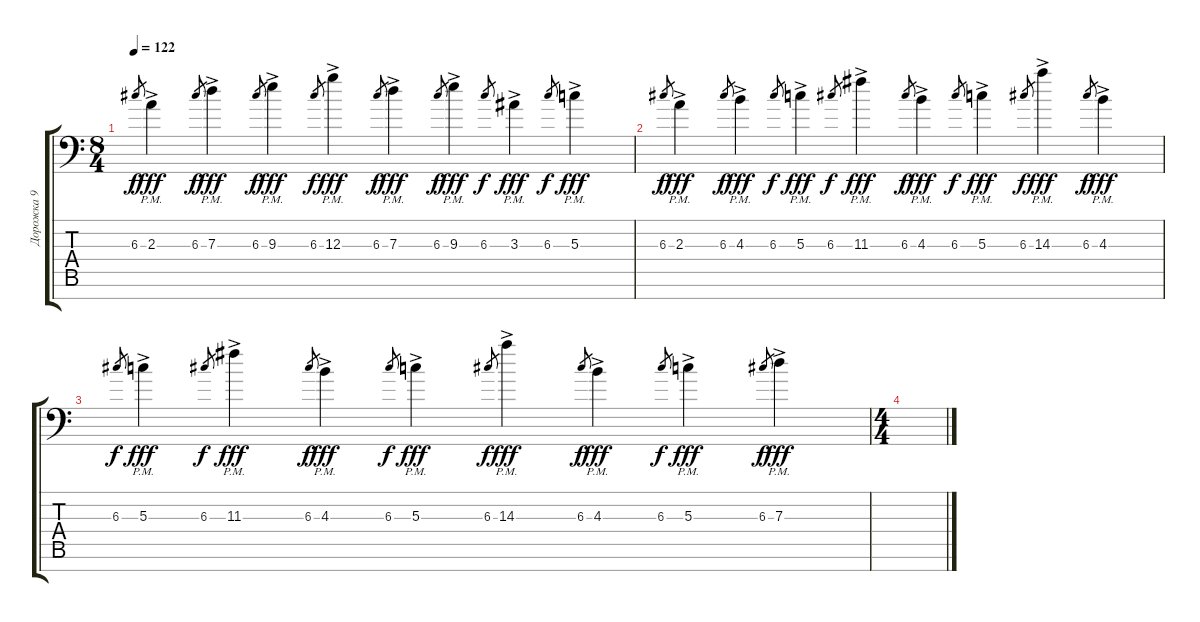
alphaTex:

\track ("Дорожка 9" "Дорожка 9") {instrument distortionguitar}
\staff {score tabs}
\tuning (E4 B3 G3 D3 A2 E2 A1) {hide}
\ts (8 4)
\tempo 122
\clef f4
\ks c
6.3.8{gr dy f} 2.3{ac pm}.4{dy fff} 6.3.8{gr dy f} 7.3{ac pm}.4{dy fff} 6.3.8{gr dy f} 9.3{ac pm}.4{dy fff} 6.3.8{gr dy f} 12.3{ac pm}.4{dy fff} 6.3.8{gr dy f} 7.3{ac pm}.4{dy fff} 6.3.8{gr dy f} 9.3{ac pm}.4{dy fff} 6.3.8{gr dy f} 3.3{ac pm}.4{dy fff} 6.3.8{gr dy f} 5.3{ac pm}.4{dy fff} |
6.3.8{gr dy f} 2.3{ac pm}.4{dy fff} 6.3.8{gr dy f} 4.3{ac pm}.4{dy fff} 6.3.8{gr dy f} 5.3{ac pm}.4{dy fff} 6.3.8{gr dy f} 11.3{ac pm}.4{dy fff} 6.3.8{gr dy f} 4.3{ac pm}.4{dy fff} 6.3.8{gr dy f} 5.3{ac pm}.4{dy fff} 6.3.8{gr dy f} 14.3{ac pm}.4{dy fff} 6.3.8{gr dy f} 4.3{ac pm}.4{dy fff} |
6.3.8{gr dy f} 5.3{ac pm}.4{dy fff} 6.3.8{gr dy f} 11.3{ac pm}.4{dy fff} 6.3.8{gr dy f} 4.3{ac pm}.4{dy fff} 6.3.8{gr dy f} 5.3{ac pm}.4{dy fff} 6.3.8{gr dy f} 14.3{ac pm}.4{dy fff} 6.3.8{gr dy f} 4.3{ac pm}.4{dy fff} 6.3.8{gr dy f} 5.3{ac pm}.4{dy fff} 6.3.8{gr dy f} 7.3{ac pm}.4{dy fff} |
\ts (4 4)
